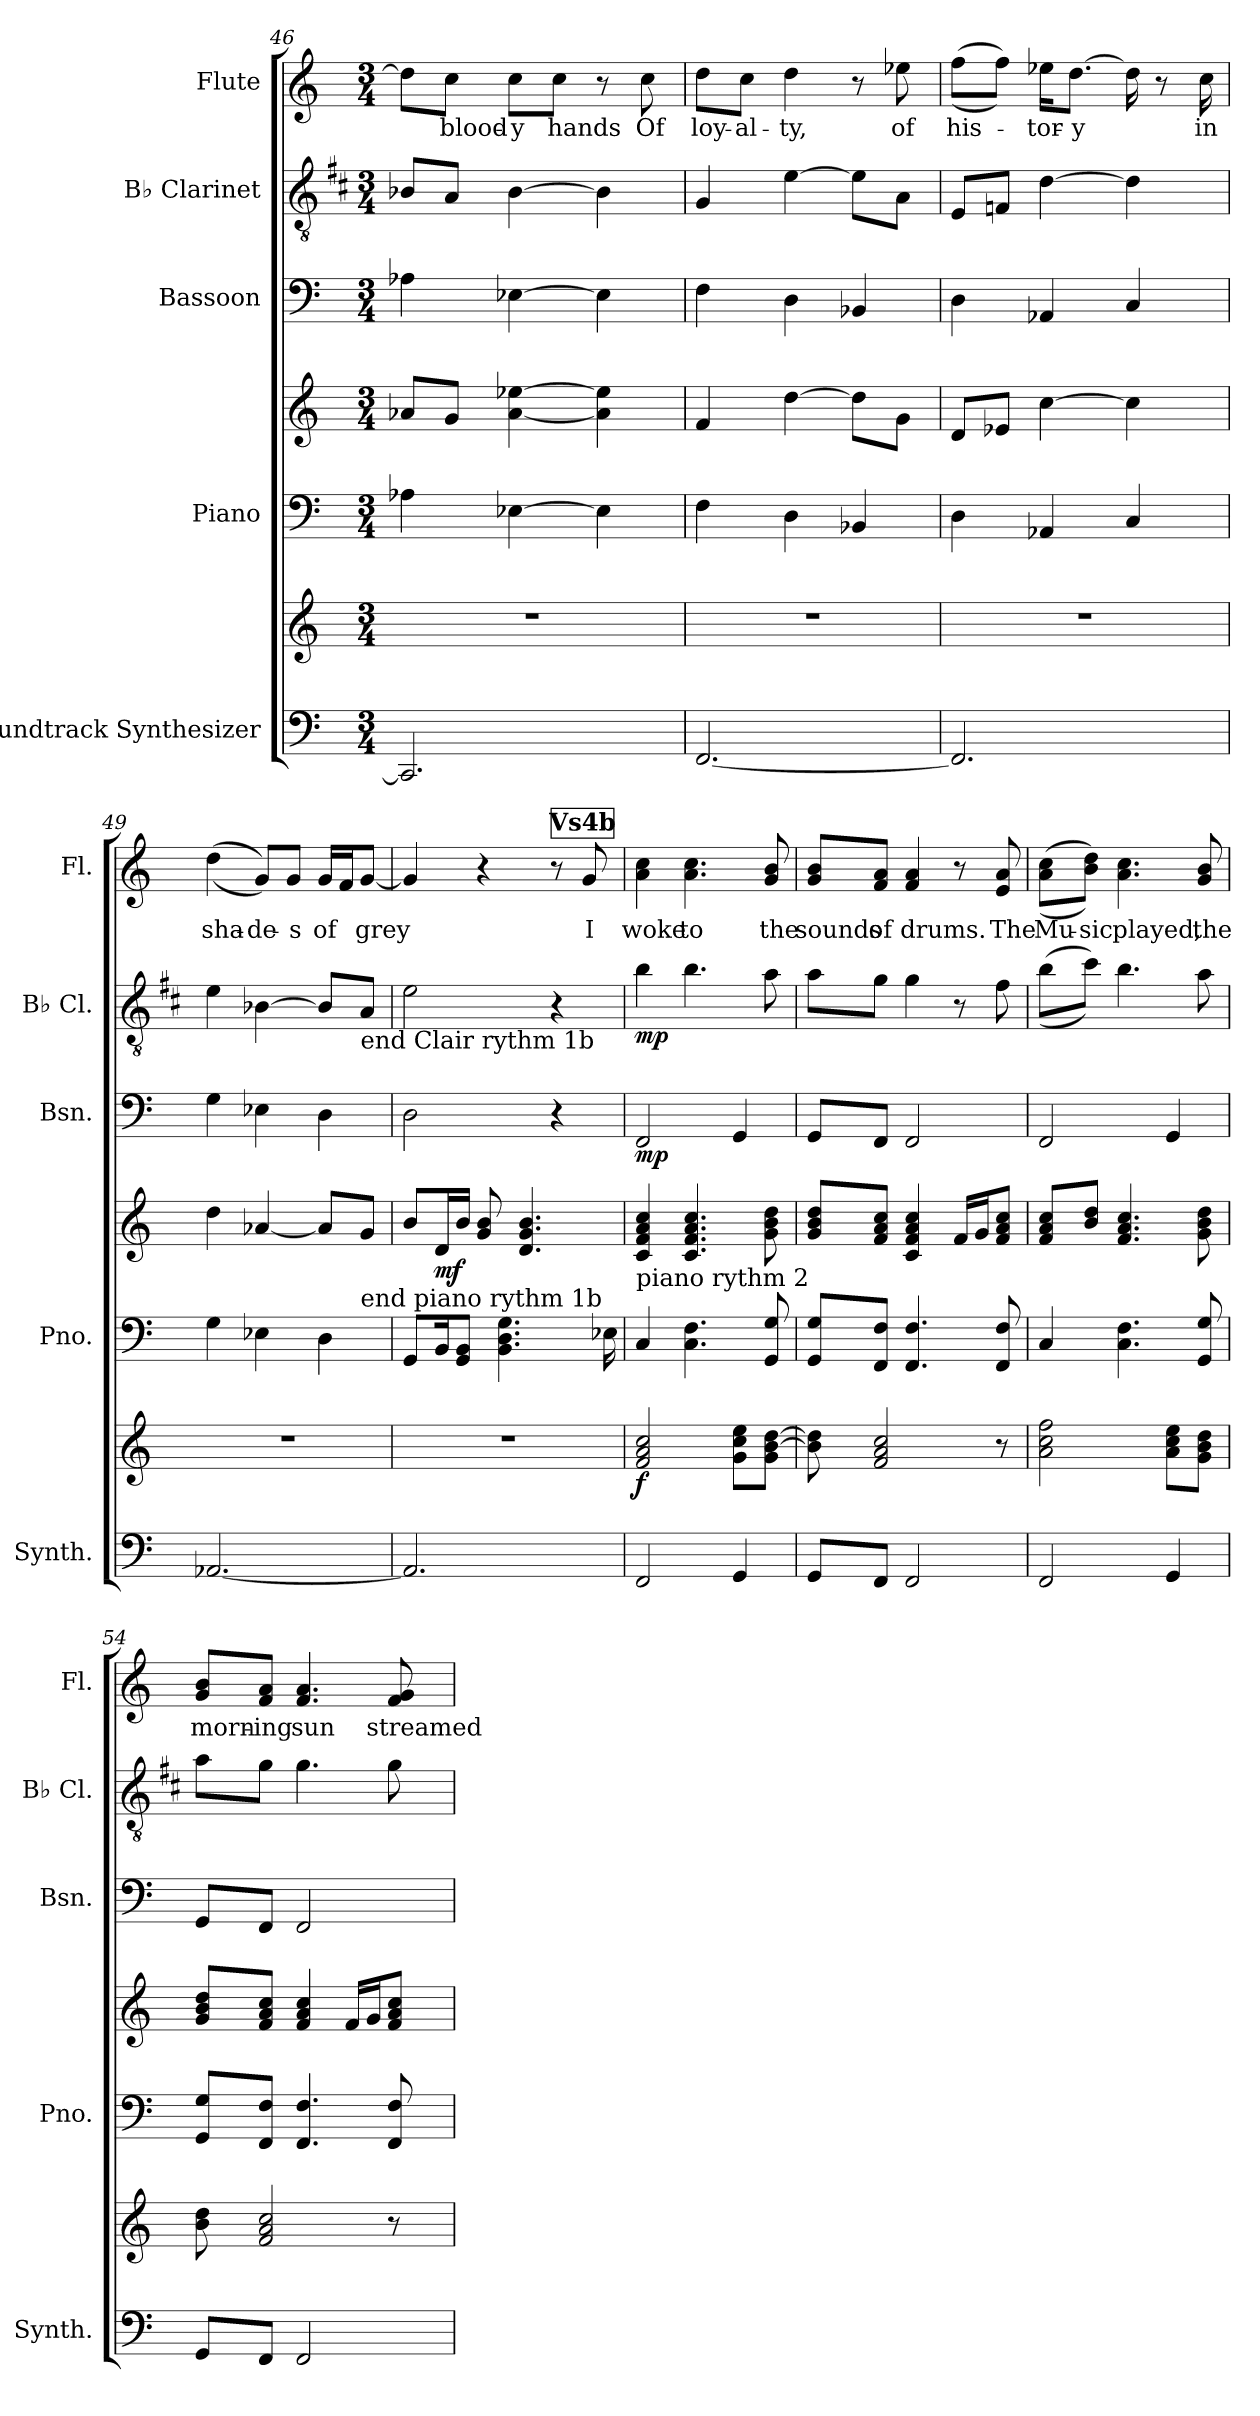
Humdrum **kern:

**kern	**kern	**dynam	**kern	**kern	**dynam	**kern	**dynam	**kern	**dynam	**kern	**text
*part5	*part5	*part5	*part4	*part4	*part4	*part3	*part3	*part2	*part2	*part1	*part1
*staff7	*staff6	*staff6/7	*staff5	*staff4	*staff4/5	*staff3	*staff3	*staff2	*staff2	*staff1	*staff1
*I"Soundtrack Synthesizer	*	*	*I"Piano	*	*	*I"Bassoon	*	*I"B♭ Clarinet	*	*I"Flute	*
*I'Synth.	*	*	*I'Pno.	*	*	*I'Bsn.	*	*I'B♭ Cl.	*	*I'Fl.	*
*clefF4	*clefG2	*	*clefF4	*clefG2	*	*clefF4	*	*clefGv2	*	*clefG2	*
*	*	*	*	*	*	*	*	*ITrd1c2	*	*	*
*k[]	*k[]	*	*k[]	*k[]	*	*k[]	*	*k[]	*	*k[]	*
*M3/4	*M3/4	*	*M3/4	*M3/4	*	*M3/4	*	*M3/4	*	*M3/4	*
=46	=46	=46	=46	=46	=46	=46	=46	=46	=46	=46	=46
2.CC/]	2.r	.	4A-X\	8a-X/L	.	4A-X\	.	8A-X/L	.	8dd\L]	.
.	.	.	.	8g/J	.	.	.	8G/J	.	8cc\J	blood-
.	.	.	[4E-X\	[4a-\ [4ee-X\	.	[4E-X\	.	[4A-\	.	8cc\L	-y
.	.	.	.	.	.	.	.	.	.	8cc\J	hands
.	.	.	4E-\]	4a-\] 4ee-\]	.	4E-\]	.	4A-\]	.	8r	.
.	.	.	.	.	.	.	.	.	.	8cc\	Of
!!LO:LB:g=z
=47	=47	=47	=47	=47	=47	=47	=47	=47	=47	=47	=47
[2.FF/	2.r	.	4F\	4f/	.	4F\	.	4F/	.	8dd\L	loy-
.	.	.	.	.	.	.	.	.	.	8cc\J	-al-
.	.	.	4D\	[4dd\	.	4D\	.	[4d\	.	4dd\	-ty,
.	.	.	4BB-X/	8dd\L]	.	4BB-X/	.	8d\L]	.	8r	.
.	.	.	.	8g\J	.	.	.	8G\J	.	8ee-X\	of
=48	=48	=48	=48	=48	=48	=48	=48	=48	=48	=48	=48
2.FF/]	2.r	.	4D\	8d/L	.	4D\	.	8D/L	.	((8ff\L	his-
.	.	.	.	8e-X/J	.	.	.	8E-X/J	.	8ff\J))	.
.	.	.	4AA-X/	[4cc\	.	4AA-X/	.	[4c\	.	16ee-X\KL	-tor-
.	.	.	.	.	.	.	.	.	.	[8.dd\J	-y
.	.	.	4C/	4cc\]	.	4C/	.	4c\]	.	16dd\]	.
.	.	.	.	.	.	.	.	.	.	8r	.
.	.	.	.	.	.	.	.	.	.	16cc\	in
=49	=49	=49	=49	=49	=49	=49	=49	=49	=49	=49	=49
[2.AA-X/	2.r	.	4G\	4dd\	.	4G\	.	4d\	.	((4dd\	sha-
.	.	.	4E-X\	[4a-X/	.	4E-X\	.	[4A-X\	.	8g/L))	-de-
.	.	.	.	.	.	.	.	.	.	8g/J	-s
.	.	.	4D\	8a-/L]	.	4D\	.	8A-/L]	.	16g/LL	of
.	.	.	.	.	.	.	.	.	.	16f/J	.
!	!	!	!	!	!	!	!	!LO:TX:b:t=end Clair rythm 1b	!	!	!
!	!	!	!	!LO:TX:b:t=end piano rythm 1b	!	!	!	!	!	!	!
.	.	.	.	8g/J	.	.	.	8G/J	.	[8g/J	grey
!!LO:REH:place=s1:a:B:fs=14:t=Vs4b:qo=2.5
=50	=50	=50	=50	=50	=50	=50	=50	=50	=50	=50	=50
2.AA-/]	2.r	.	8GG/L	8b/L	.	2D\	.	2d\	.	4g/]	.
!	!	!	!	!	!LO:DY:b	!	!	!	!	!	!
.	.	.	16BB/K	16d/L	mf	.	.	.	.	.	.
.	.	.	8GG/ 8BB/J	16b/JJ	.	.	.	.	.	.	.
.	.	.	.	8g/ 8b/	.	.	.	.	.	4r	.
.	.	.	4.BB\ 4.D\ 4.G\	.	.	.	.	.	.	.	.
.	.	.	.	4.d/ 4.g/ 4.b/	.	.	.	.	.	.	.
.	.	.	.	.	.	4r	.	4r	.	8r	.
.	.	.	.	.	.	.	.	.	.	8g/	I
.	.	.	16E-X\	.	.	.	.	.	.	.	.
=51	=51	=51	=51	=51	=51	=51	=51	=51	=51	=51	=51
!	!	!	!	!LO:TX:b:t=piano rythm 2	!	!	!	!	!	!	!
!	!	!LO:DY:b	!	!	!	!	!LO:DY:b	!	!LO:DY:b	!	!
2FF/	2f/ 2a/ 2cc/	f	4C/	4c/ 4f/ 4a/ 4cc/	.	2FF/	mp	4a\	mp	4a\ 4cc\	woke
.	.	.	4.C\ 4.F\	4.c/ 4.f/ 4.a/ 4.cc/	.	.	.	4.a\	.	4.a\ 4.cc\	to
4GG/	8g\ 8cc\ 8ee\L	.	.	.	.	4GG/	.	.	.	.	.
.	8g\ [8b\ [8dd\J	.	8GG/ 8G/	8g\ 8b\ 8dd\	.	.	.	8g\	.	8g/ 8b/	the
=52	=52	=52	=52	=52	=52	=52	=52	=52	=52	=52	=52
8GG/L	8b\] 8dd\]	.	8GG/ 8G/L	8g/ 8b/ 8dd/L	.	8GG/L	.	8g\L	.	8g/ 8b/L	sounds
8FF/J	2f/ 2a/ 2cc/	.	8FF/ 8F/J	8f/ 8a/ 8cc/J	.	8FF/J	.	8f\J	.	8f/ 8a/J	of
2FF/	.	.	4.FF/ 4.F/	4c/ 4f/ 4a/ 4cc/	.	2FF/	.	4f\	.	4f/ 4a/	drums.
.	.	.	.	16f/LL	.	.	.	8r	.	8r	.
.	.	.	.	16g/J	.	.	.	.	.	.	.
.	8r	.	8FF/ 8F/	8f/ 8a/ 8cc/J	.	.	.	8e\	.	8e/ 8a/	The
=53	=53	=53	=53	=53	=53	=53	=53	=53	=53	=53	=53
2FF/	2a\ 2cc\ 2ff\	.	4C/	8f/ 8a/ 8cc/L	.	2FF/	.	((8a\L	.	((8a\ 8cc\L	Mu-
.	.	.	.	8b/ 8dd/J	.	.	.	8b\J))	.	8b\ 8dd\J))	-sic
.	.	.	4.C\ 4.F\	4.f/ 4.a/ 4.cc/	.	.	.	4.a\	.	4.a\ 4.cc\	played,
4GG/	8a\ 8cc\ 8ee\L	.	.	.	.	4GG/	.	.	.	.	.
.	8g\ 8b\ 8dd\J	.	8GG/ 8G/	8g\ 8b\ 8dd\	.	.	.	8g\	.	8g/ 8b/	the
!!LO:PB:g=z
=54	=54	=54	=54	=54	=54	=54	=54	=54	=54	=54	=54
8GG/L	8b\ 8dd\	.	8GG/ 8G/L	8g/ 8b/ 8dd/L	.	8GG/L	.	8g\L	.	8g/ 8b/L	morn-
8FF/J	2f/ 2a/ 2cc/	.	8FF/ 8F/J	8f/ 8a/ 8cc/J	.	8FF/J	.	8f\J	.	8f/ 8a/J	-ing
2FF/	.	.	4.FF/ 4.F/	4f/ 4a/ 4cc/	.	2FF/	.	4.f\	.	4.f/ 4.a/	sun
.	.	.	.	16f/LL	.	.	.	.	.	.	.
.	.	.	.	16g/J	.	.	.	.	.	.	.
.	8r	.	8FF/ 8F/	8f/ 8a/ 8cc/J	.	.	.	8f\	.	8f/ 8g/	streamed
=	=	=	=	=	=	=	=	=	=	=	=
*-	*-	*-	*-	*-	*-	*-	*-	*-	*-	*-	*-
